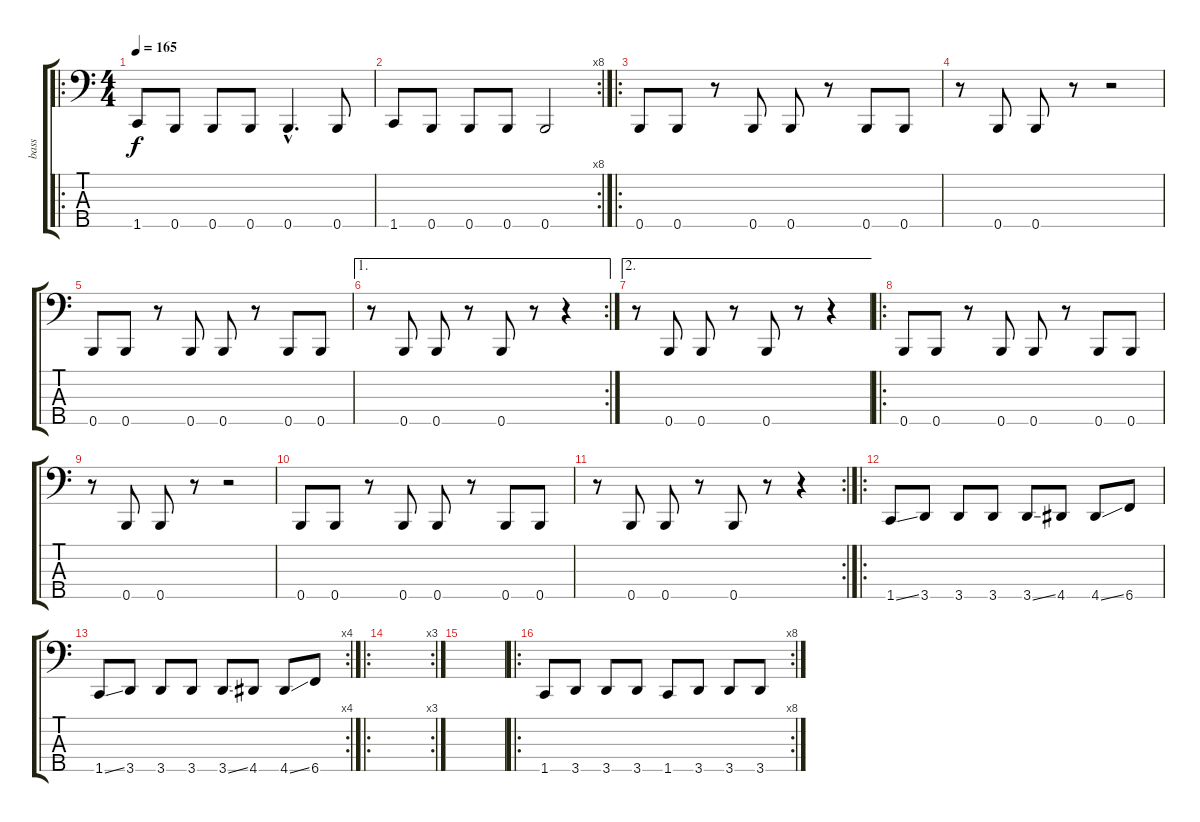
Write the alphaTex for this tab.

\track ("bass" "bass") {instrument electricbassfinger}
\staff {score tabs}
\tuning (G2 D2 A1 E1 B0) {hide}
\ro
\ts (4 4)
\tempo 165
\clef f4
\ks c
1.5.8{dy f instrument electricbassfinger} 0.5.8 0.5.8 0.5.8 0.5{hac}.4{d} 0.5.8 |
\rc 8
1.5.8 0.5.8 0.5.8 0.5.8 0.5.2 |
\ro
0.5.8 0.5.8 r.8 0.5.8 0.5.8 r.8 0.5.8 0.5.8 |
r.8 0.5.8 0.5.8 r.8 r.2 |
0.5.8 0.5.8 r.8 0.5.8 0.5.8 r.8 0.5.8 0.5.8 |
\ae 1
\rc 2
r.8 0.5.8 0.5.8 r.8 0.5.8 r.8 r.4 |
\ae 2
r.8 0.5.8 0.5.8 r.8 0.5.8 r.8 r.4 |
\ro
0.5.8 0.5.8 r.8 0.5.8 0.5.8 r.8 0.5.8 0.5.8 |
r.8 0.5.8 0.5.8 r.8 r.2 |
0.5.8 0.5.8 r.8 0.5.8 0.5.8 r.8 0.5.8 0.5.8 |
\rc 2
r.8 0.5.8 0.5.8 r.8 0.5.8 r.8 r.4 |
\ro
1.5{ss}.8 3.5.8 3.5.8 3.5.8 3.5{ss}.8 4.5.8 4.5{ss}.8 6.5.8 |
\rc 4
1.5{ss}.8 3.5.8 3.5.8 3.5.8 3.5{ss}.8 4.5.8 4.5{ss}.8 6.5.8 |
\ro
\rc 3
|
|
\ro
\rc 8
1.5.8 3.5.8 3.5.8 3.5.8 1.5.8 3.5.8 3.5.8 3.5.8
